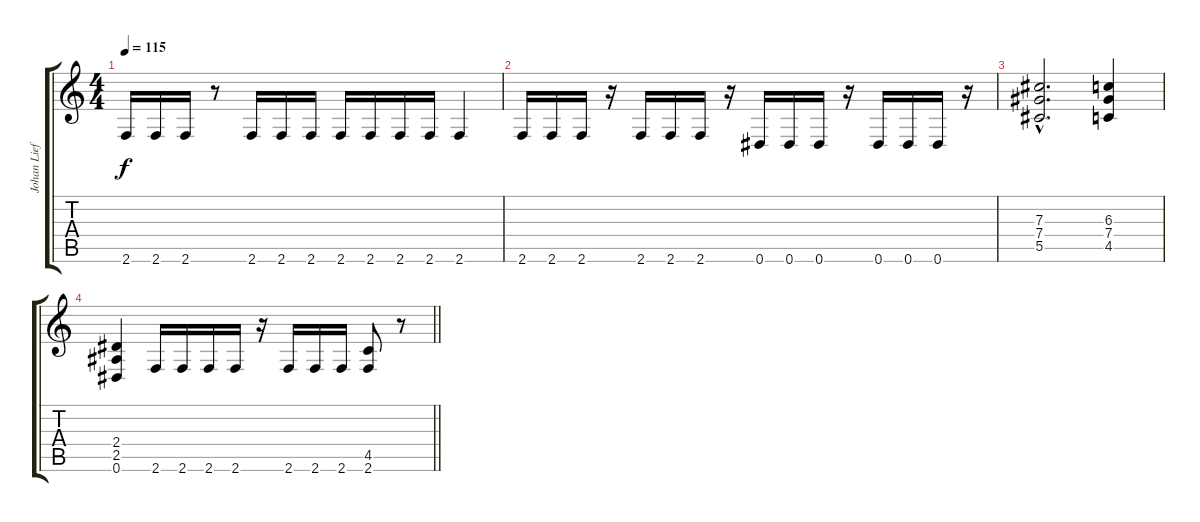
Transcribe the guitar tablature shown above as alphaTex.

\track ("Johan Liefvendahl" "Johan Lief") {instrument overdrivenguitar}
\staff {score tabs}
\tuning (Eb4 Bb3 Gb3 Db3 Ab2 Eb2) {hide}
\ts (4 4)
\tempo 115
\clef g2
\ks c
2.6.16{dy f} 2.6.16 2.6.16 r.8 2.6.16 2.6.16 2.6.16 2.6.16 2.6.16 2.6.16 2.6.16 2.6.4 |
2.6.16 2.6.16 2.6.16 r.16 2.6.16 2.6.16 2.6.16 r.16 0.6.16 0.6.16 0.6.16 r.16 0.6.16 0.6.16 0.6.16 r.16 |
(7.3{hac} 7.4{hac} 5.5{hac}).2{d} (6.3 7.4 4.5).4 |
\barLineRight lightlight
(2.4 2.5 0.6).4 2.6.16 2.6.16 2.6.16 2.6.16 r.16 2.6.16 2.6.16 2.6.16 (4.5 2.6).8 r.8
